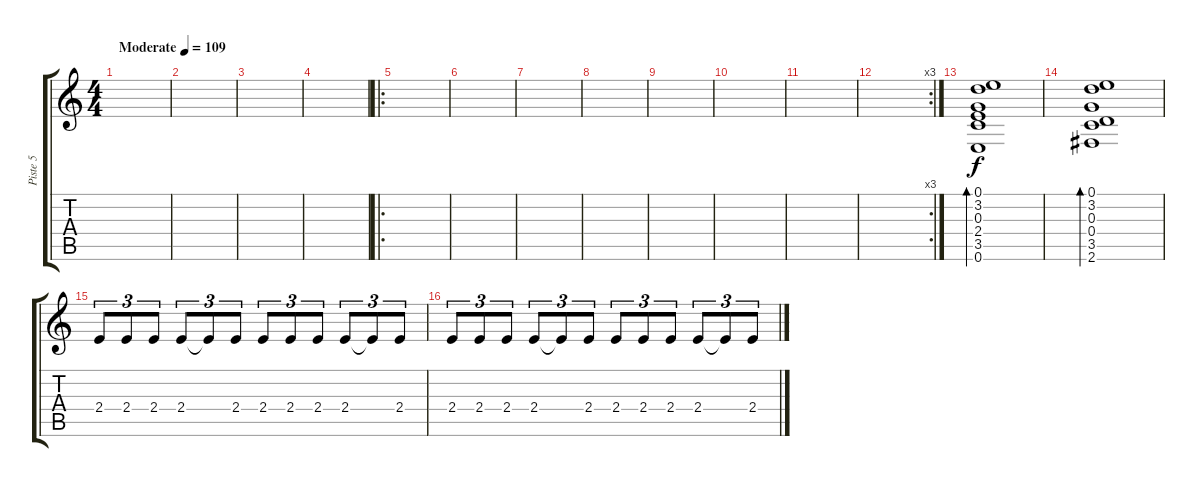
\track ("Piste 5" "Piste 5") {instrument acousticguitarsteel}
\staff {score tabs}
\tuning (E4 B3 G3 D3 A2 E2) {hide}
\ts (4 4)
\tempo (109 "Moderate")
\clef g2
\ks c
|
|
|
|
\ro
|
|
|
|
|
|
|
\rc 3
|
(0.1 3.2 0.3 2.4 3.5 0.6).1{bd 240} |
(0.1 3.2 0.3 0.4 3.5 2.6).1{bd 240} |
2.4.8{tu (3 2)} 2.4.8{tu (3 2)} 2.4.8{tu (3 2)} 2.4.8{tu (3 2)} 2.4{t}.8{tu (3 2)} 2.4.8{tu (3 2)} 2.4.8{tu (3 2)} 2.4.8{tu (3 2)} 2.4.8{tu (3 2)} 2.4.8{tu (3 2)} 2.4{t}.8{tu (3 2)} 2.4.8{tu (3 2)} |
2.4.8{tu (3 2)} 2.4.8{tu (3 2)} 2.4.8{tu (3 2)} 2.4.8{tu (3 2)} 2.4{t}.8{tu (3 2)} 2.4.8{tu (3 2)} 2.4.8{tu (3 2)} 2.4.8{tu (3 2)} 2.4.8{tu (3 2)} 2.4.8{tu (3 2)} 2.4{t}.8{tu (3 2)} 2.4.8{tu (3 2)}
